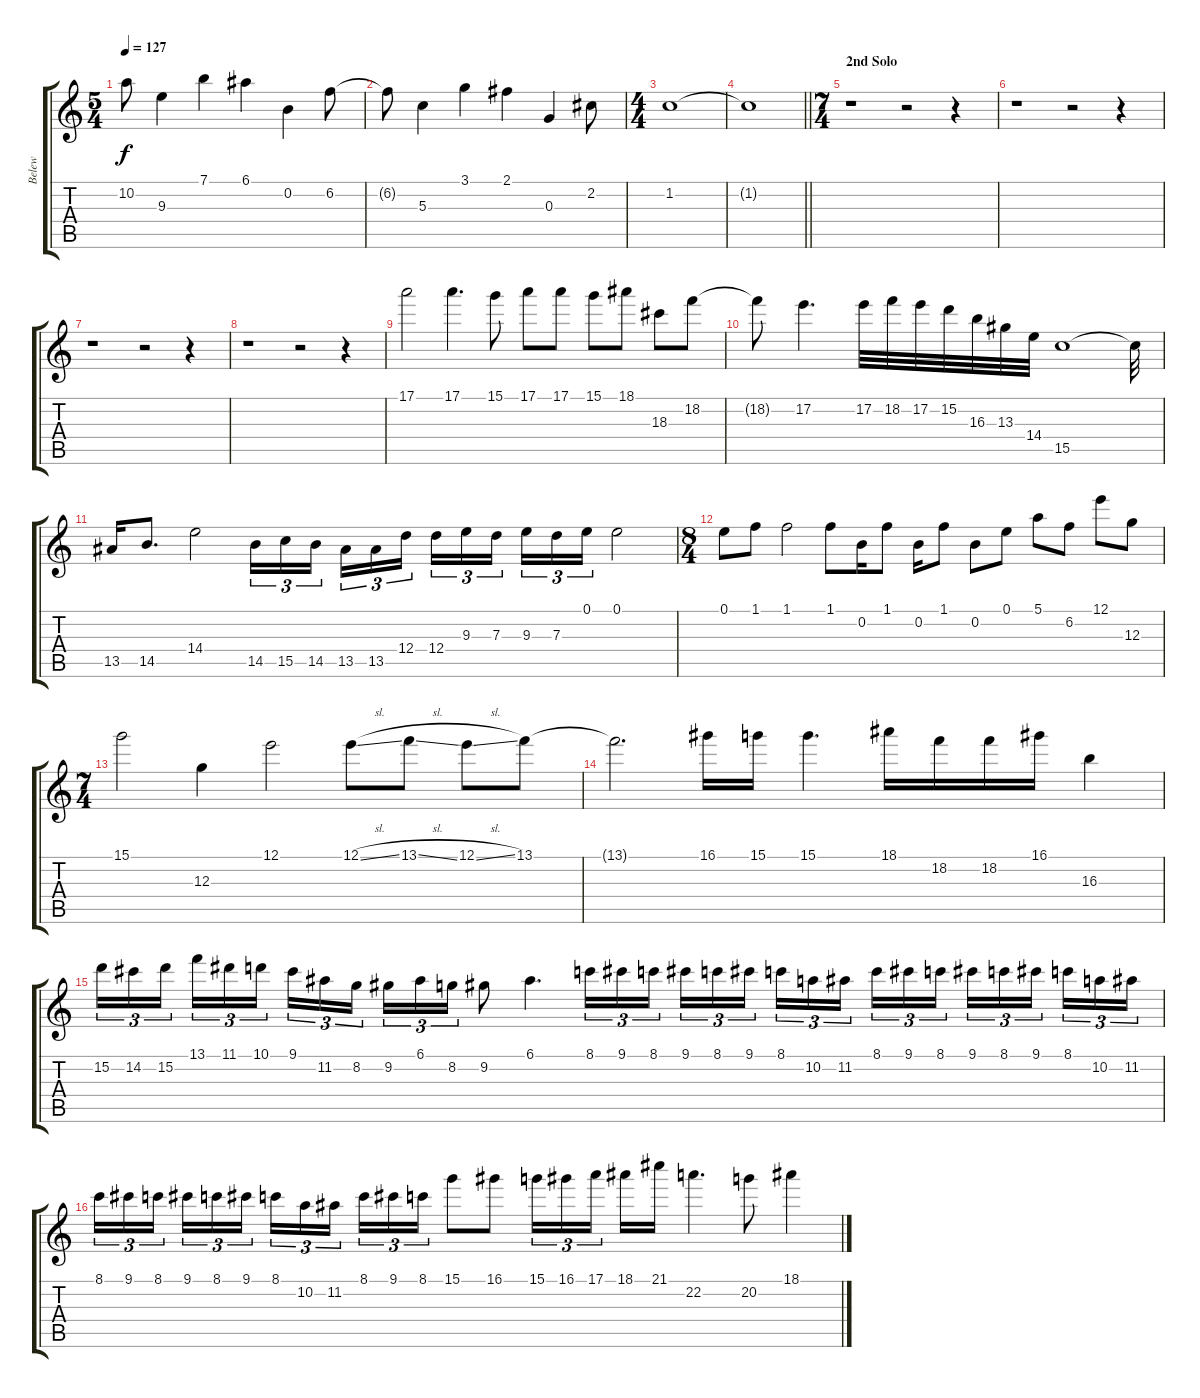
\track ("Belew" "Belew") {instrument distortionguitar}
\staff {score tabs}
\tuning (E4 B3 G3 D3 A2 E2) {hide}
\ts (5 4)
\tempo 127
\clef g2
\ks c
10.2{t}.8{dy f} 9.3.4 7.1.4 6.1.4 0.2.4 6.2.8 |
6.2{t}.8 5.3.4 3.1.4 2.1.4 0.3.4 2.2.8 |
\ts (4 4)
1.2.1 |
\barLineRight lightlight
1.2{t}.1 |
\ts (7 4)
\section ("" "2nd Solo")
r.1 r.2 r.4 |
r.1 r.2 r.4 |
r.1 r.2 r.4 |
r.1 r.2 r.4 |
17.1.2 17.1.4{d} 15.1.8 17.1.8 17.1.8 15.1.8 18.1.8 18.3.8 18.2.8 |
18.2{t}.8 17.2.4{d} 17.2.32 18.2.32 17.2.32 15.2.32 16.3.32 13.3.32 14.4.32 15.5.1 15.5{t}.32 |
13.5.16 14.5.8{d} 14.4.2 14.5.16{tu (3 2)} 15.5.16{tu (3 2)} 14.5.16{tu (3 2) beam splitsecondary} 13.5.16{tu (3 2)} 13.5.16{tu (3 2)} 12.4.16{tu (3 2)} 12.4.16{tu (3 2)} 9.3.16{tu (3 2)} 7.3.16{tu (3 2) beam splitsecondary} 9.3.16{tu (3 2)} 7.3.16{tu (3 2)} 0.1.16{tu (3 2)} 0.1.2 |
\ts (8 4)
0.1.8 1.1.8 1.1.2 1.1.8 0.2.16 1.1.8 0.2.16 1.1.8 0.2.8 0.1.8 5.1.8 6.2.8 12.1.8 12.3.8 |
\ts (7 4)
15.1.2 12.3.4 12.1.2 12.1{sl}.8 13.1{sl}.8 12.1{sl}.8 13.1.8 |
13.1{t}.2{d} 16.1.16 15.1.16 15.1.4{d} 18.1.16 18.2.16 18.2.16 16.1.16 16.3.4 |
15.2.16{tu (3 2)} 14.2.16{tu (3 2)} 15.2.16{tu (3 2) beam splitsecondary} 13.1.16{tu (3 2)} 11.1.16{tu (3 2)} 10.1.16{tu (3 2)} 9.1.16{tu (3 2)} 11.2.16{tu (3 2)} 8.2.16{tu (3 2) beam splitsecondary} 9.2.16{tu (3 2)} 6.1.16{tu (3 2)} 8.2.16{tu (3 2)} 9.2.8 6.1.4{d} 8.1.16{tu (3 2)} 9.1.16{tu (3 2)} 8.1.16{tu (3 2) beam splitsecondary} 9.1.16{tu (3 2)} 8.1.16{tu (3 2)} 9.1.16{tu (3 2)} 8.1.16{tu (3 2)} 10.2.16{tu (3 2)} 11.2.16{tu (3 2) beam splitsecondary} 8.1.16{tu (3 2)} 9.1.16{tu (3 2)} 8.1.16{tu (3 2)} 9.1.16{tu (3 2)} 8.1.16{tu (3 2)} 9.1.16{tu (3 2) beam splitsecondary} 8.1.16{tu (3 2)} 10.2.16{tu (3 2)} 11.2.16{tu (3 2)} |
8.1.16{tu (3 2)} 9.1.16{tu (3 2)} 8.1.16{tu (3 2) beam splitsecondary} 9.1.16{tu (3 2)} 8.1.16{tu (3 2)} 9.1.16{tu (3 2)} 8.1.16{tu (3 2)} 10.2.16{tu (3 2)} 11.2.16{tu (3 2) beam splitsecondary} 8.1.16{tu (3 2)} 9.1.16{tu (3 2)} 8.1.16{tu (3 2)} 15.1.8 16.1.8 15.1.16{tu (3 2)} 16.1.16{tu (3 2)} 17.1.16{tu (3 2) beam splitsecondary} 18.1.16 21.1.16 22.2.4{d} 20.2.8 18.1.4
